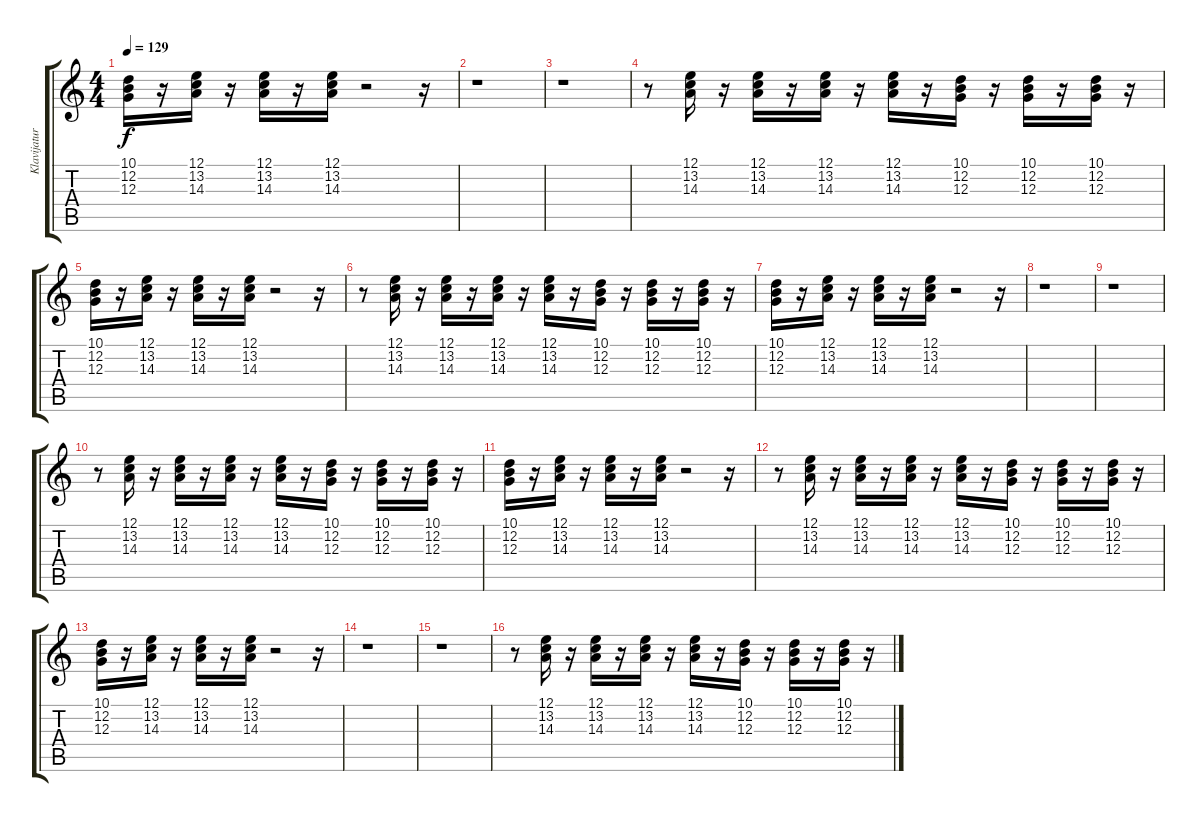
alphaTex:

\track ("Klavijatura IV" "Klavijatur") {instrument electricpiano1}
\staff {score tabs}
\tuning (E4 B3 G3 D3 A2 E2) {hide}
\ts (4 4)
\tempo 129
\clef g2
\ks c
(10.1 12.2 12.3).16{dy f} r.16 (12.1 13.2 14.3).16 r.16 (12.1 13.2 14.3).16 r.16 (12.1 13.2 14.3).16 r.2 r.16 |
r.1 |
r.1 |
r.8 (12.1 13.2 14.3).16 r.16 (12.1 13.2 14.3).16 r.16 (12.1 13.2 14.3).16 r.16 (12.1 13.2 14.3).16 r.16 (10.1 12.2 12.3).16 r.16 (10.1 12.2 12.3).16 r.16 (10.1 12.2 12.3).16 r.16 |
(10.1 12.2 12.3).16 r.16 (12.1 13.2 14.3).16 r.16 (12.1 13.2 14.3).16 r.16 (12.1 13.2 14.3).16 r.2 r.16 |
r.8 (12.1 13.2 14.3).16 r.16 (12.1 13.2 14.3).16 r.16 (12.1 13.2 14.3).16 r.16 (12.1 13.2 14.3).16 r.16 (10.1 12.2 12.3).16 r.16 (10.1 12.2 12.3).16 r.16 (10.1 12.2 12.3).16 r.16 |
(10.1 12.2 12.3).16 r.16 (12.1 13.2 14.3).16 r.16 (12.1 13.2 14.3).16 r.16 (12.1 13.2 14.3).16 r.2 r.16 |
r.1 |
r.1 |
r.8 (12.1 13.2 14.3).16 r.16 (12.1 13.2 14.3).16 r.16 (12.1 13.2 14.3).16 r.16 (12.1 13.2 14.3).16 r.16 (10.1 12.2 12.3).16 r.16 (10.1 12.2 12.3).16 r.16 (10.1 12.2 12.3).16 r.16 |
(10.1 12.2 12.3).16 r.16 (12.1 13.2 14.3).16 r.16 (12.1 13.2 14.3).16 r.16 (12.1 13.2 14.3).16 r.2 r.16 |
r.8 (12.1 13.2 14.3).16 r.16 (12.1 13.2 14.3).16 r.16 (12.1 13.2 14.3).16 r.16 (12.1 13.2 14.3).16 r.16 (10.1 12.2 12.3).16 r.16 (10.1 12.2 12.3).16 r.16 (10.1 12.2 12.3).16 r.16 |
(10.1 12.2 12.3).16 r.16 (12.1 13.2 14.3).16 r.16 (12.1 13.2 14.3).16 r.16 (12.1 13.2 14.3).16 r.2 r.16 |
r.1 |
r.1 |
r.8 (12.1 13.2 14.3).16 r.16 (12.1 13.2 14.3).16 r.16 (12.1 13.2 14.3).16 r.16 (12.1 13.2 14.3).16 r.16 (10.1 12.2 12.3).16 r.16 (10.1 12.2 12.3).16 r.16 (10.1 12.2 12.3).16 r.16
